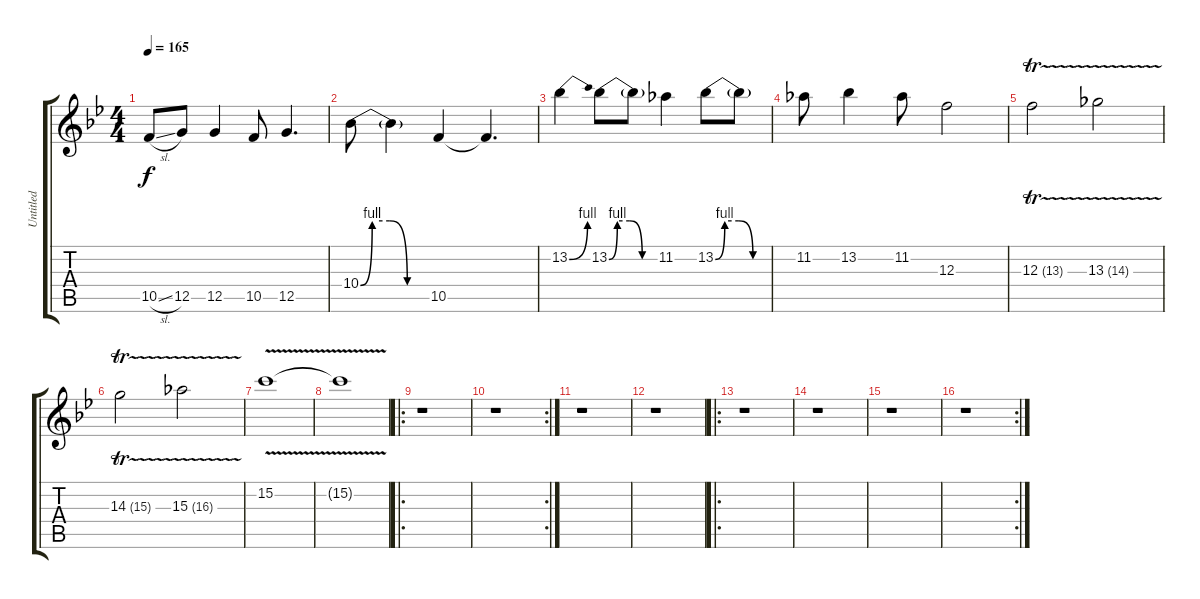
\track ("Untitled" "Untitled") {instrument distortionguitar}
\staff {score tabs}
\tuning (D4 A3 F3 C3 G2 C2) {hide}
\ts (4 4)
\tempo 165
\clef g2
\ks bb
10.5{sl}.8{dy f} 12.5.8 12.5.4 10.5.8 12.5.4{d} |
10.4{be (custom 0 0 10 4 25 4 40 0 60 0)}.8 10.4{t}.4 10.5.4 10.5{t}.4{d} |
13.2{be (bend 0 0 60 4)}.4 13.2{be (custom 0 0 10 4 25 4 40 0 60 0)}.8 13.2{t}.8 11.2.4 13.2{be (custom 0 0 10 4 25 4 40 0 60 0)}.8 13.2{t}.8 |
11.2.8 13.2.4 11.2.8 12.3.2 |
12.3{tr (13 32)}.2 13.3{tr (14 32)}.2 |
14.3{tr (15 32)}.2 15.3{tr (16 32)}.2 |
15.2{v}.1 |
15.2{v t}.1 |
\ro
r.1 |
\rc 2
r.1 |
r.1 |
r.1 |
\ro
r.1 |
r.1 |
r.1 |
\rc 2
r.1
